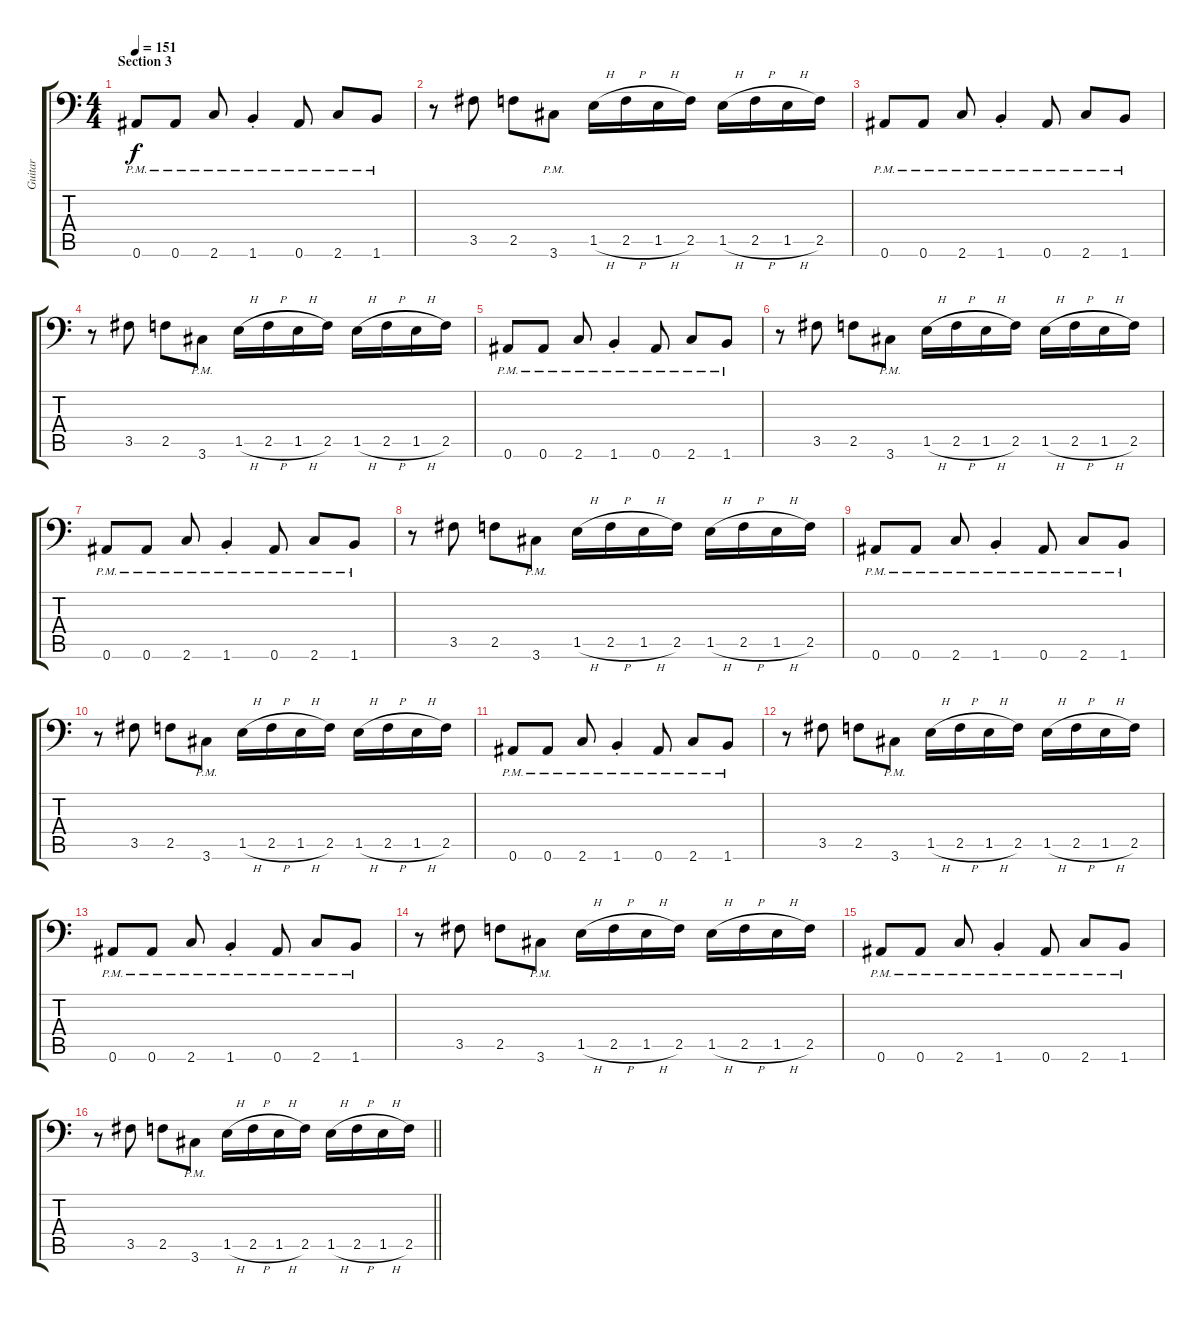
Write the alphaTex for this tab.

\track ("Guitar" "Guitar") {instrument overdrivenguitar}
\staff {score tabs}
\tuning (Bb3 F3 Db3 Ab2 Eb2 Bb1) {hide}
\ts (4 4)
\section ("" "Section 3")
\tempo 151
\clef f4
\ks c
0.6{pm}.8{dy f} 0.6{pm}.8 2.6{pm}.8 1.6{pm st}.4 0.6{pm}.8 2.6{pm}.8 1.6{pm}.8 |
r.8 3.5.8 2.5.8 3.6{pm}.8 1.5{h}.16 2.5{h}.16 1.5{h}.16 2.5.16 1.5{h}.16 2.5{h}.16 1.5{h}.16 2.5.16 |
0.6{pm}.8 0.6{pm}.8 2.6{pm}.8 1.6{pm st}.4 0.6{pm}.8 2.6{pm}.8 1.6{pm}.8 |
r.8 3.5.8 2.5.8 3.6{pm}.8 1.5{h}.16 2.5{h}.16 1.5{h}.16 2.5.16 1.5{h}.16 2.5{h}.16 1.5{h}.16 2.5.16 |
0.6{pm}.8 0.6{pm}.8 2.6{pm}.8 1.6{pm st}.4 0.6{pm}.8 2.6{pm}.8 1.6{pm}.8 |
r.8 3.5.8 2.5.8 3.6{pm}.8 1.5{h}.16 2.5{h}.16 1.5{h}.16 2.5.16 1.5{h}.16 2.5{h}.16 1.5{h}.16 2.5.16 |
0.6{pm}.8 0.6{pm}.8 2.6{pm}.8 1.6{pm st}.4 0.6{pm}.8 2.6{pm}.8 1.6{pm}.8 |
r.8 3.5.8 2.5.8 3.6{pm}.8 1.5{h}.16 2.5{h}.16 1.5{h}.16 2.5.16 1.5{h}.16 2.5{h}.16 1.5{h}.16 2.5.16 |
0.6{pm}.8 0.6{pm}.8 2.6{pm}.8 1.6{pm st}.4 0.6{pm}.8 2.6{pm}.8 1.6{pm}.8 |
r.8 3.5.8 2.5.8 3.6{pm}.8 1.5{h}.16 2.5{h}.16 1.5{h}.16 2.5.16 1.5{h}.16 2.5{h}.16 1.5{h}.16 2.5.16 |
0.6{pm}.8 0.6{pm}.8 2.6{pm}.8 1.6{pm st}.4 0.6{pm}.8 2.6{pm}.8 1.6{pm}.8 |
r.8 3.5.8 2.5.8 3.6{pm}.8 1.5{h}.16 2.5{h}.16 1.5{h}.16 2.5.16 1.5{h}.16 2.5{h}.16 1.5{h}.16 2.5.16 |
0.6{pm}.8 0.6{pm}.8 2.6{pm}.8 1.6{pm st}.4 0.6{pm}.8 2.6{pm}.8 1.6{pm}.8 |
r.8 3.5.8 2.5.8 3.6{pm}.8 1.5{h}.16 2.5{h}.16 1.5{h}.16 2.5.16 1.5{h}.16 2.5{h}.16 1.5{h}.16 2.5.16 |
0.6{pm}.8 0.6{pm}.8 2.6{pm}.8 1.6{pm st}.4 0.6{pm}.8 2.6{pm}.8 1.6{pm}.8 |
\barLineRight lightlight
r.8 3.5.8 2.5.8 3.6{pm}.8 1.5{h}.16 2.5{h}.16 1.5{h}.16 2.5.16 1.5{h}.16 2.5{h}.16 1.5{h}.16 2.5.16
